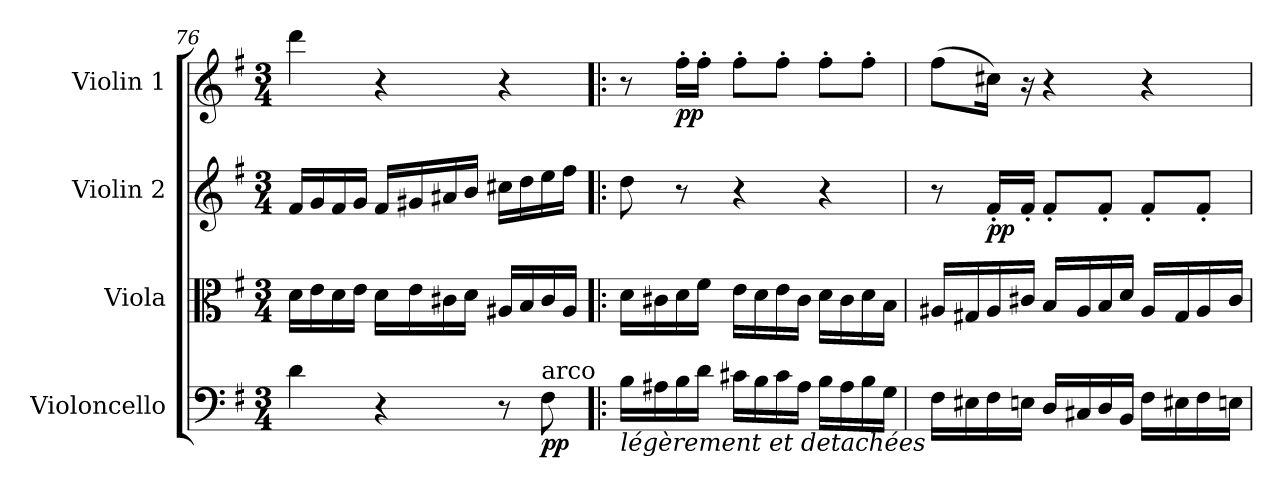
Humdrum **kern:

**kern	**dynam	**kern	**kern	**dynam	**kern	**dynam
*part4	*part4	*part3	*part2	*part2	*part1	*part1
*staff4	*staff4	*staff3	*staff2	*staff2	*staff1	*staff1
*I"Violoncello	*	*I"Viola	*I"Violin 2	*	*I"Violin 1	*
*I'Vc	*	*I'Vla	*I'Vln	*	*I'Vln	*
!!LO:LB:g=z
*clefF4	*	*clefC3	*clefG2	*	*clefG2	*
*k[f#]	*	*k[f#]	*k[f#]	*	*k[f#]	*
*M3/4	*	*M3/4	*M3/4	*	*M3/4	*
=76	=76	=76	=76	=76	=76	=76
4d\	.	16d\LL	16f#/LL	.	4ddd\	.
.	.	16e\	16g/	.	.	.
.	.	16d\	16f#/	.	.	.
.	.	16e\JJ	16g/JJ	.	.	.
4r	.	16d\LL	16f#/LL	.	4r	.
.	.	16e\	16g#X/	.	.	.
.	.	16c#X\	16a#X/	.	.	.
.	.	16d\JJ	16b/JJ	.	.	.
8r	.	16A#X/LL	16cc#X\LL	.	4r	.
.	.	16B/	16dd\	.	.	.
!LO:TX:a:t=arco	!	!	!	!	!	!
!	!LO:DY:b	!	!	!	!	!
8F#\	pp	16c#/	16ee\	.	.	.
.	.	16A#/JJ	16ff#\JJ	.	.	.
!!LO:PB:g=z
=77!|:	=77!|:	=77!|:	=77!|:	=77!|:	=77!|:	=77!|:
!LO:TX:b:i:t=légèrement et detachées	!	!	!	!	!	!
16B\LL	.	16d\LL	8dd\	.	8r	.
16A#X\	.	16c#X\	.	.	.	.
!	!	!	!	!	!	!LO:DY:b
16B\	.	16d\	8r	.	16ff#'\LL	pp
16d\JJ	.	16f#\JJ	.	.	16ff#'\JJ	.
16c#X\LL	.	16e\LL	4r	.	8ff#'\L	.
16B\	.	16d\	.	.	.	.
16c#\	.	16e\	.	.	8ff#'\J	.
16A#\JJ	.	16c#\JJ	.	.	.	.
16B\LL	.	16d\LL	4r	.	8ff#'\L	.
16A#\	.	16c#\	.	.	.	.
16B\	.	16d\	.	.	8ff#'\J	.
16G\JJ	.	16B\JJ	.	.	.	.
=78	=78	=78	=78	=78	=78	=78
16F#\LL	.	16A#X/LL	8r	.	(8ff#\L	.
16E#X\	.	16G#X/	.	.	.	.
!	!	!	!	!LO:DY:b	!	!
16F#\	.	16A#/	16f#'/LL	pp	16cc#X\Jk)	.
16En\JJ	.	16c#X/JJ	16f#'/JJ	.	16r	.
16D/LL	.	16B/LL	8f#'/L	.	4r	.
16C#X/	.	16A#/	.	.	.	.
16D/	.	16B/	8f#'/J	.	.	.
16BB/JJ	.	16d/JJ	.	.	.	.
16F#\LL	.	16A#/LL	8f#'/L	.	4r	.
16E#X\	.	16G#/	.	.	.	.
16F#\	.	16A#/	8f#'/J	.	.	.
16En\JJ	.	16c#/JJ	.	.	.	.
=	=	=	=	=	=	=
*-	*-	*-	*-	*-	*-	*-
